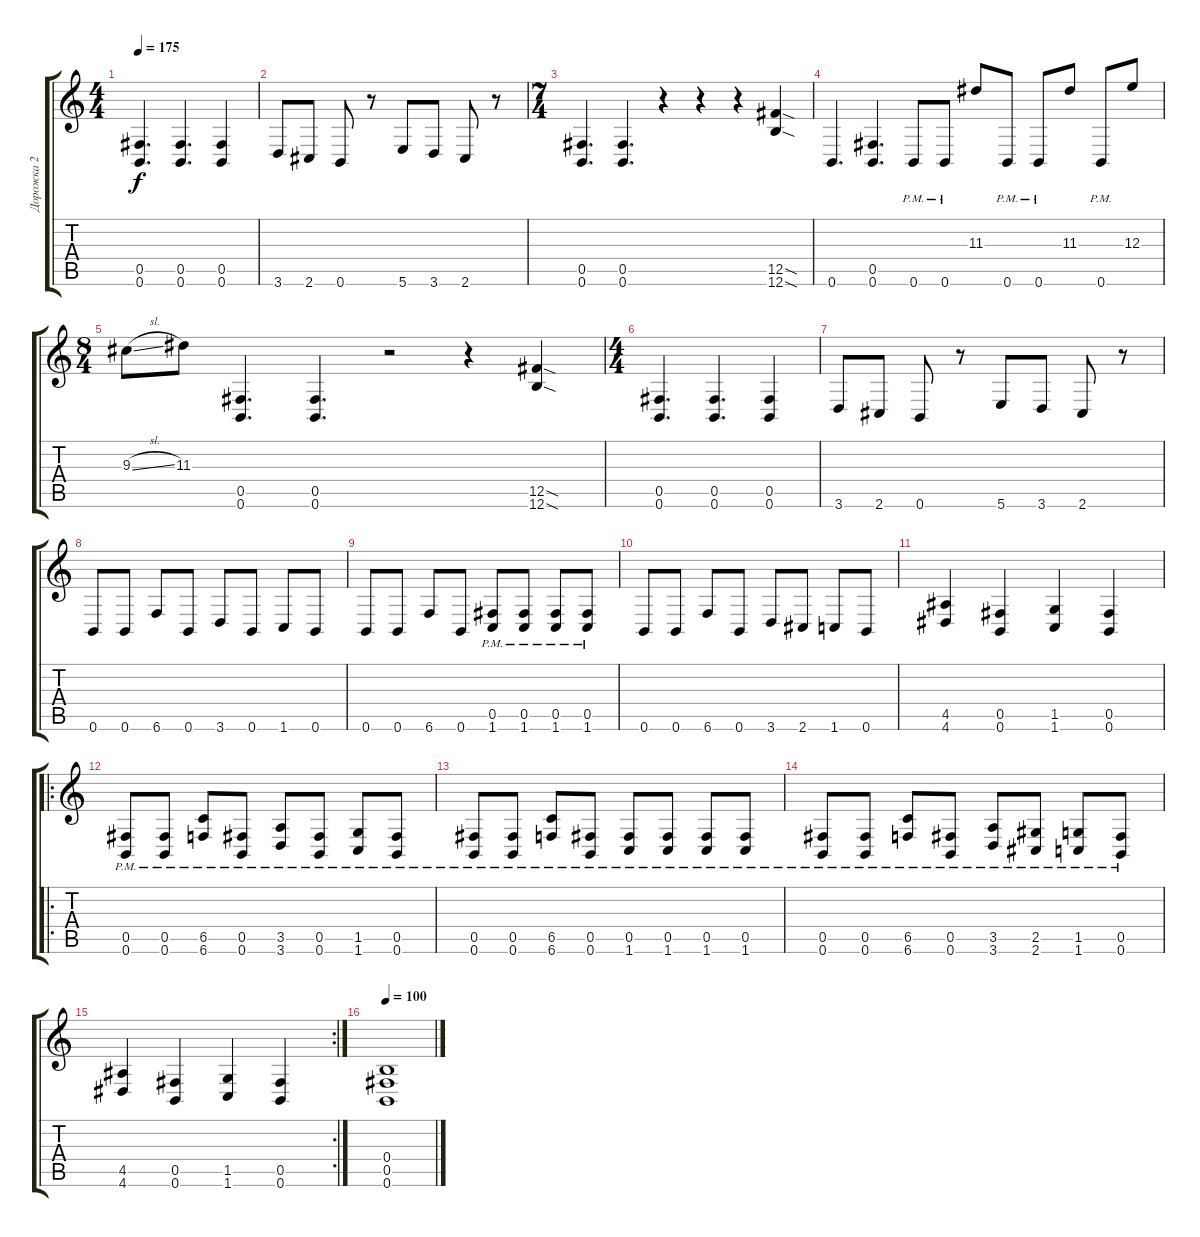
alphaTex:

\track ("Дорожка 2" "Дорожка 2") {instrument distortionguitar}
\staff {score tabs}
\tuning (Db4 Ab3 E3 B2 Gb2 B1) {hide}
\ts (4 4)
\tempo 175
\clef g2
\ks c
(0.5 0.6).4{d dy f} (0.5 0.6).4{d} (0.5 0.6).4 |
3.6.8 2.6.8 0.6.8 r.8 5.6.8 3.6.8 2.6.8 r.8 |
\ts (7 4)
(0.5 0.6).4{d} (0.5 0.6).4{d} r.4 r.4 r.4 (12.5{sod} 12.6{sod}).4 |
0.6.4{d} (0.5 0.6).4{d} 0.6{pm}.8 0.6{pm}.8 11.3.8 0.6{pm}.8 0.6{pm}.8 11.3.8 0.6{pm}.8 12.3.8 |
\ts (8 4)
9.3{sl}.8 11.3.8 (0.5 0.6).4{d} (0.5 0.6).4{d} r.2 r.4 (12.5{sod} 12.6{sod}).4 |
\ts (4 4)
(0.5 0.6).4{d} (0.5 0.6).4{d} (0.5 0.6).4 |
3.6.8 2.6.8 0.6.8 r.8 5.6.8 3.6.8 2.6.8 r.8 |
0.6.8 0.6.8 6.6.8 0.6.8 3.6.8 0.6.8 1.6.8 0.6.8 |
0.6.8 0.6.8 6.6.8 0.6.8 (0.5{pm} 1.6{pm}).8 (0.5{pm} 1.6{pm}).8 (0.5{pm} 1.6{pm}).8 (0.5{pm} 1.6{pm}).8 |
0.6.8 0.6.8 6.6.8 0.6.8 3.6.8 2.6.8 1.6.8 0.6.8 |
(4.5 4.6).4 (0.5 0.6).4 (1.5 1.6).4 (0.5 0.6).4 |
\ro
(0.5{pm} 0.6{pm}).8 (0.5{pm} 0.6{pm}).8 (6.5{pm} 6.6{pm}).8 (0.5{pm} 0.6{pm}).8 (3.5{pm} 3.6{pm}).8 (0.5{pm} 0.6{pm}).8 (1.5{pm} 1.6{pm}).8 (0.5{pm} 0.6{pm}).8 |
(0.5{pm} 0.6{pm}).8 (0.5{pm} 0.6{pm}).8 (6.5{pm} 6.6{pm}).8 (0.5{pm} 0.6{pm}).8 (0.5{pm} 1.6{pm}).8 (0.5{pm} 1.6{pm}).8 (0.5{pm} 1.6{pm}).8 (0.5{pm} 1.6{pm}).8 |
(0.5{pm} 0.6{pm}).8 (0.5{pm} 0.6{pm}).8 (6.5{pm} 6.6{pm}).8 (0.5{pm} 0.6{pm}).8 (3.5{pm} 3.6{pm}).8 (2.5{pm} 2.6{pm}).8 (1.5{pm} 1.6{pm}).8 (0.5{pm} 0.6{pm}).8 |
\rc 2
(4.5 4.6).4 (0.5 0.6).4 (1.5 1.6).4 (0.5 0.6).4 |
\tempo 100
(0.4 0.5 0.6).1
